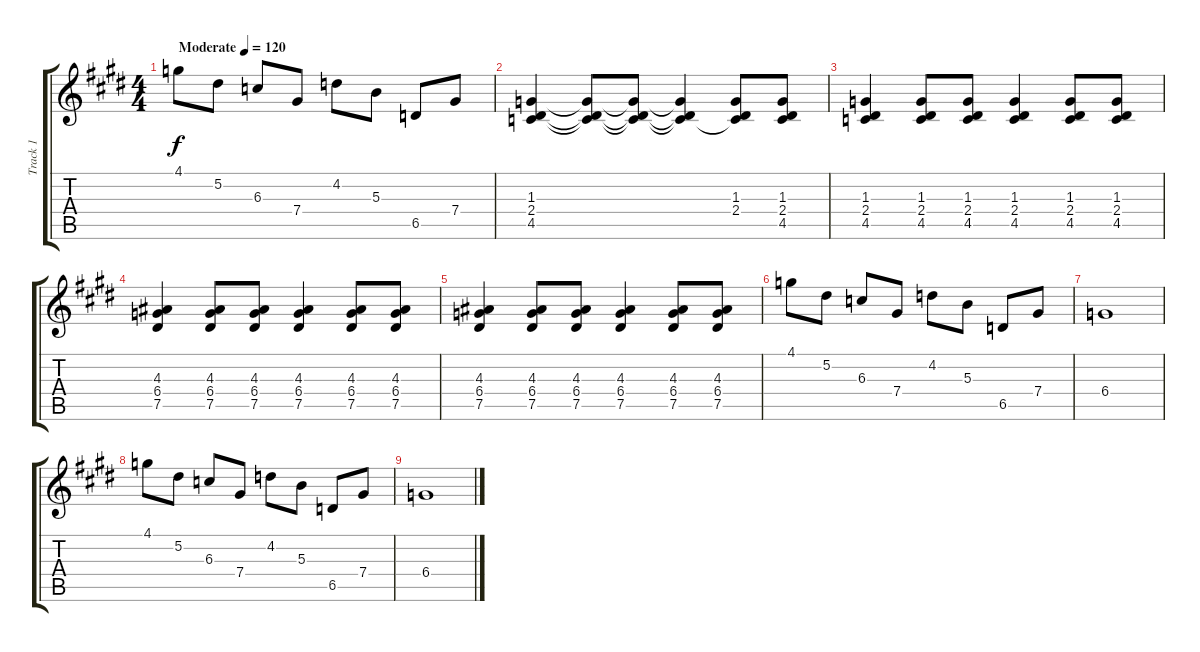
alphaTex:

\track ("Track 1" "Track 1") {instrument overdrivenguitar}
\staff {score tabs}
\tuning (Eb4 Bb3 Gb3 Db3 Ab2 Eb2) {hide}
\ts (4 4)
\tempo (120 "Moderate")
\clef g2
\ks e
4.1.8{dy f instrument overdrivenguitar} 5.2.8 6.3.8 7.4.8 4.2.8 5.3.8 6.5.8 7.4.8 |
(1.3 2.4 4.5).4 (1.3{t} 2.4{t} 4.5{t}).8 (1.3{t} 2.4{t} 4.5{t}).8 (1.3{t} 2.4{t} 4.5{t}).4 (1.3 2.4 4.5{t}).8 (1.3 2.4 4.5).8 |
(1.3 2.4 4.5).4 (1.3 2.4 4.5).8 (1.3 2.4 4.5).8 (1.3 2.4 4.5).4 (1.3 2.4 4.5).8 (1.3 2.4 4.5).8 |
(4.3 6.4 7.5).4 (4.3 6.4 7.5).8 (4.3 6.4 7.5).8 (4.3 6.4 7.5).4 (4.3 6.4 7.5).8 (4.3 6.4 7.5).8 |
(4.3 6.4 7.5).4 (4.3 6.4 7.5).8 (4.3 6.4 7.5).8 (4.3 6.4 7.5).4 (4.3 6.4 7.5).8 (4.3 6.4 7.5).8 |
4.1.8 5.2.8 6.3.8 7.4.8 4.2.8 5.3.8 6.5.8 7.4.8 |
6.4.1 |
4.1.8 5.2.8 6.3.8 7.4.8 4.2.8 5.3.8 6.5.8 7.4.8 |
6.4.1
